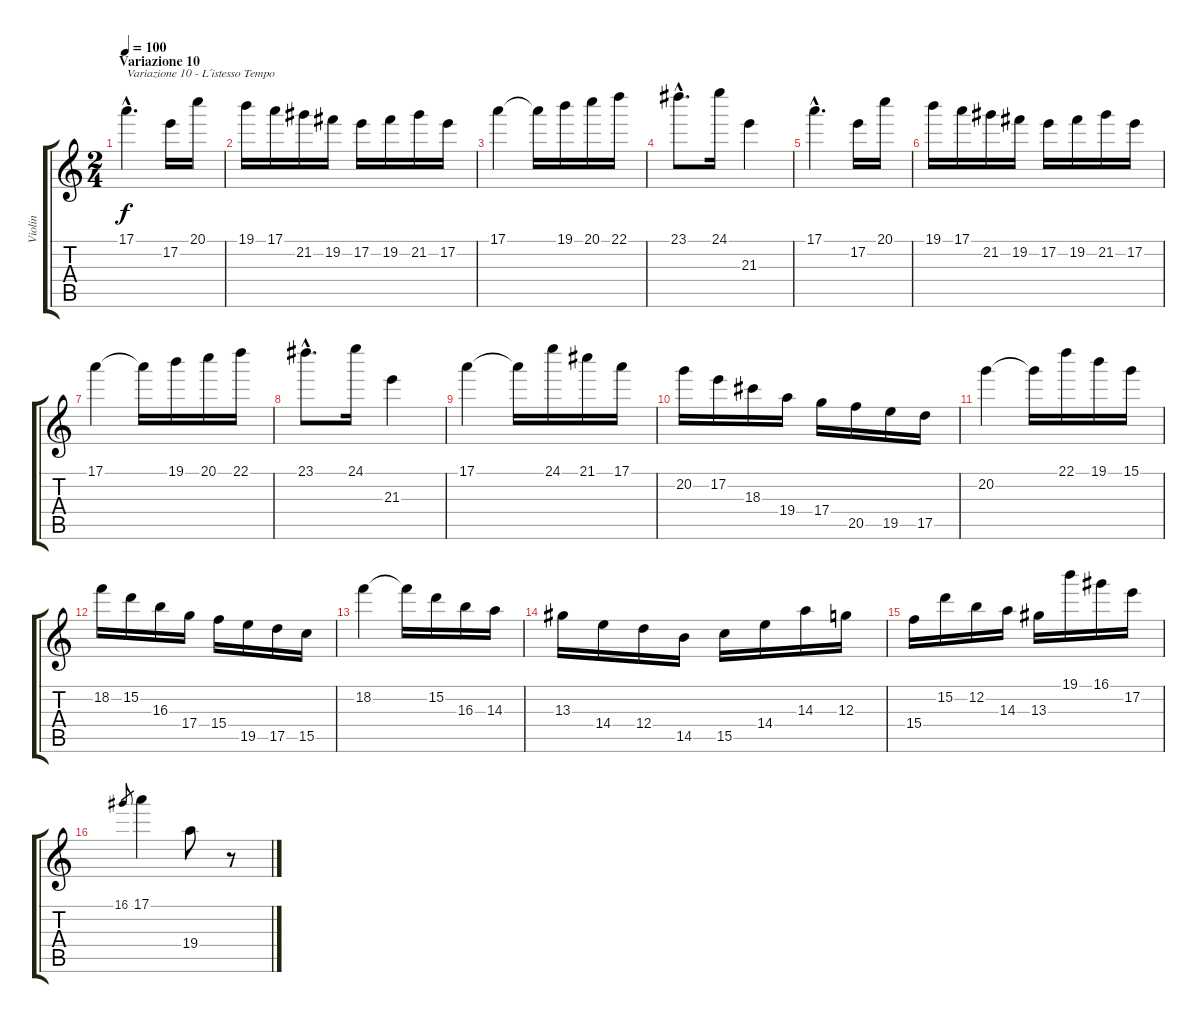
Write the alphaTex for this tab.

\track ("Violin" "Violin") {instrument acousticguitarnylon}
\staff {score tabs}
\tuning (E4 B3 G3 D3 A2 E2) {hide}
\ts (2 4)
\section ("" "Variazione 10")
\tempo 100
\clef g2
\ks c
17.1{hac}.4{d txt "Variazione 10 - L´istesso Tempo" dy f} 17.2.16 20.1.16 |
19.1.16 17.1.16 21.2.16 19.2.16 17.2.16 19.2.16 21.2.16 17.2.16 |
17.1.4 17.1{t}.16 19.1.16 20.1.16 22.1.16 |
23.1{hac}.8{d} 24.1.16 21.3.4 |
17.1{hac}.4{d} 17.2.16 20.1.16 |
19.1.16 17.1.16 21.2.16 19.2.16 17.2.16 19.2.16 21.2.16 17.2.16 |
17.1.4 17.1{t}.16 19.1.16 20.1.16 22.1.16 |
23.1{hac}.8{d} 24.1.16 21.3.4 |
17.1.4 17.1{t}.16 24.1.16 21.1.16 17.1.16 |
20.2.16 17.2.16 18.3.16 19.4.16 17.4.16 20.5.16 19.5.16 17.5.16 |
20.2.4 20.2{t}.16 22.1.16 19.1.16 15.1.16 |
18.2.16 15.2.16 16.3.16 17.4.16 15.4.16 19.5.16 17.5.16 15.5.16 |
18.2.4 18.2{t}.16 15.2.16 16.3.16 14.3.16 |
13.3.16 14.4.16 12.4.16 14.5.16 15.5.16 14.4.16 14.3.16 12.3.16 |
15.4.16 15.2.16 12.2.16 14.3.16 13.3.16 19.1.16 16.1.16 17.2.16 |
16.1.8{gr} 17.1.4 19.4.8 r.8
